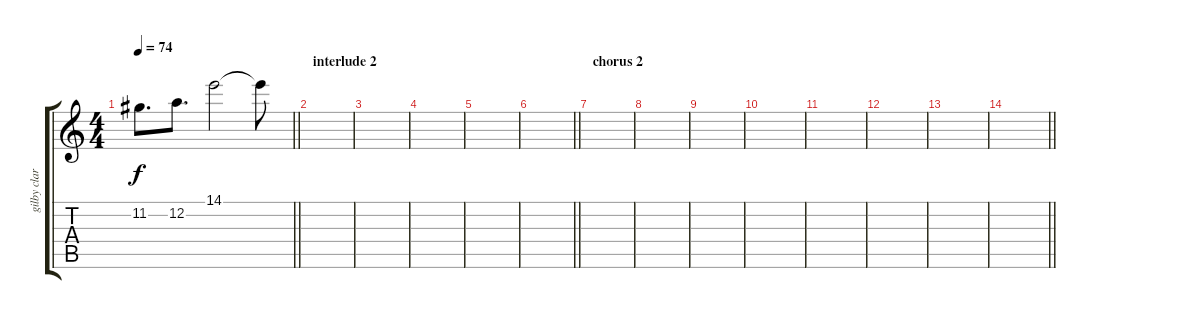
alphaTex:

\track ("gilby clarke - clean 2 (dubbed)" "gilby clar") {instrument electricguitarclean}
\staff {score tabs}
\tuning (D4 A3 F3 C3 G2 D2) {hide}
\ts (4 4)
\tempo 74
\clef g2
\barLineRight lightlight
\ks c
11.2.8{d dy f} 12.2.8{d} 14.1.2 14.1{t}.8 |
\section ("" "interlude 2")
|
|
|
|
\barLineRight lightlight
|
\section ("" "chorus 2")
|
|
|
|
|
|
|
\barLineRight lightlight
